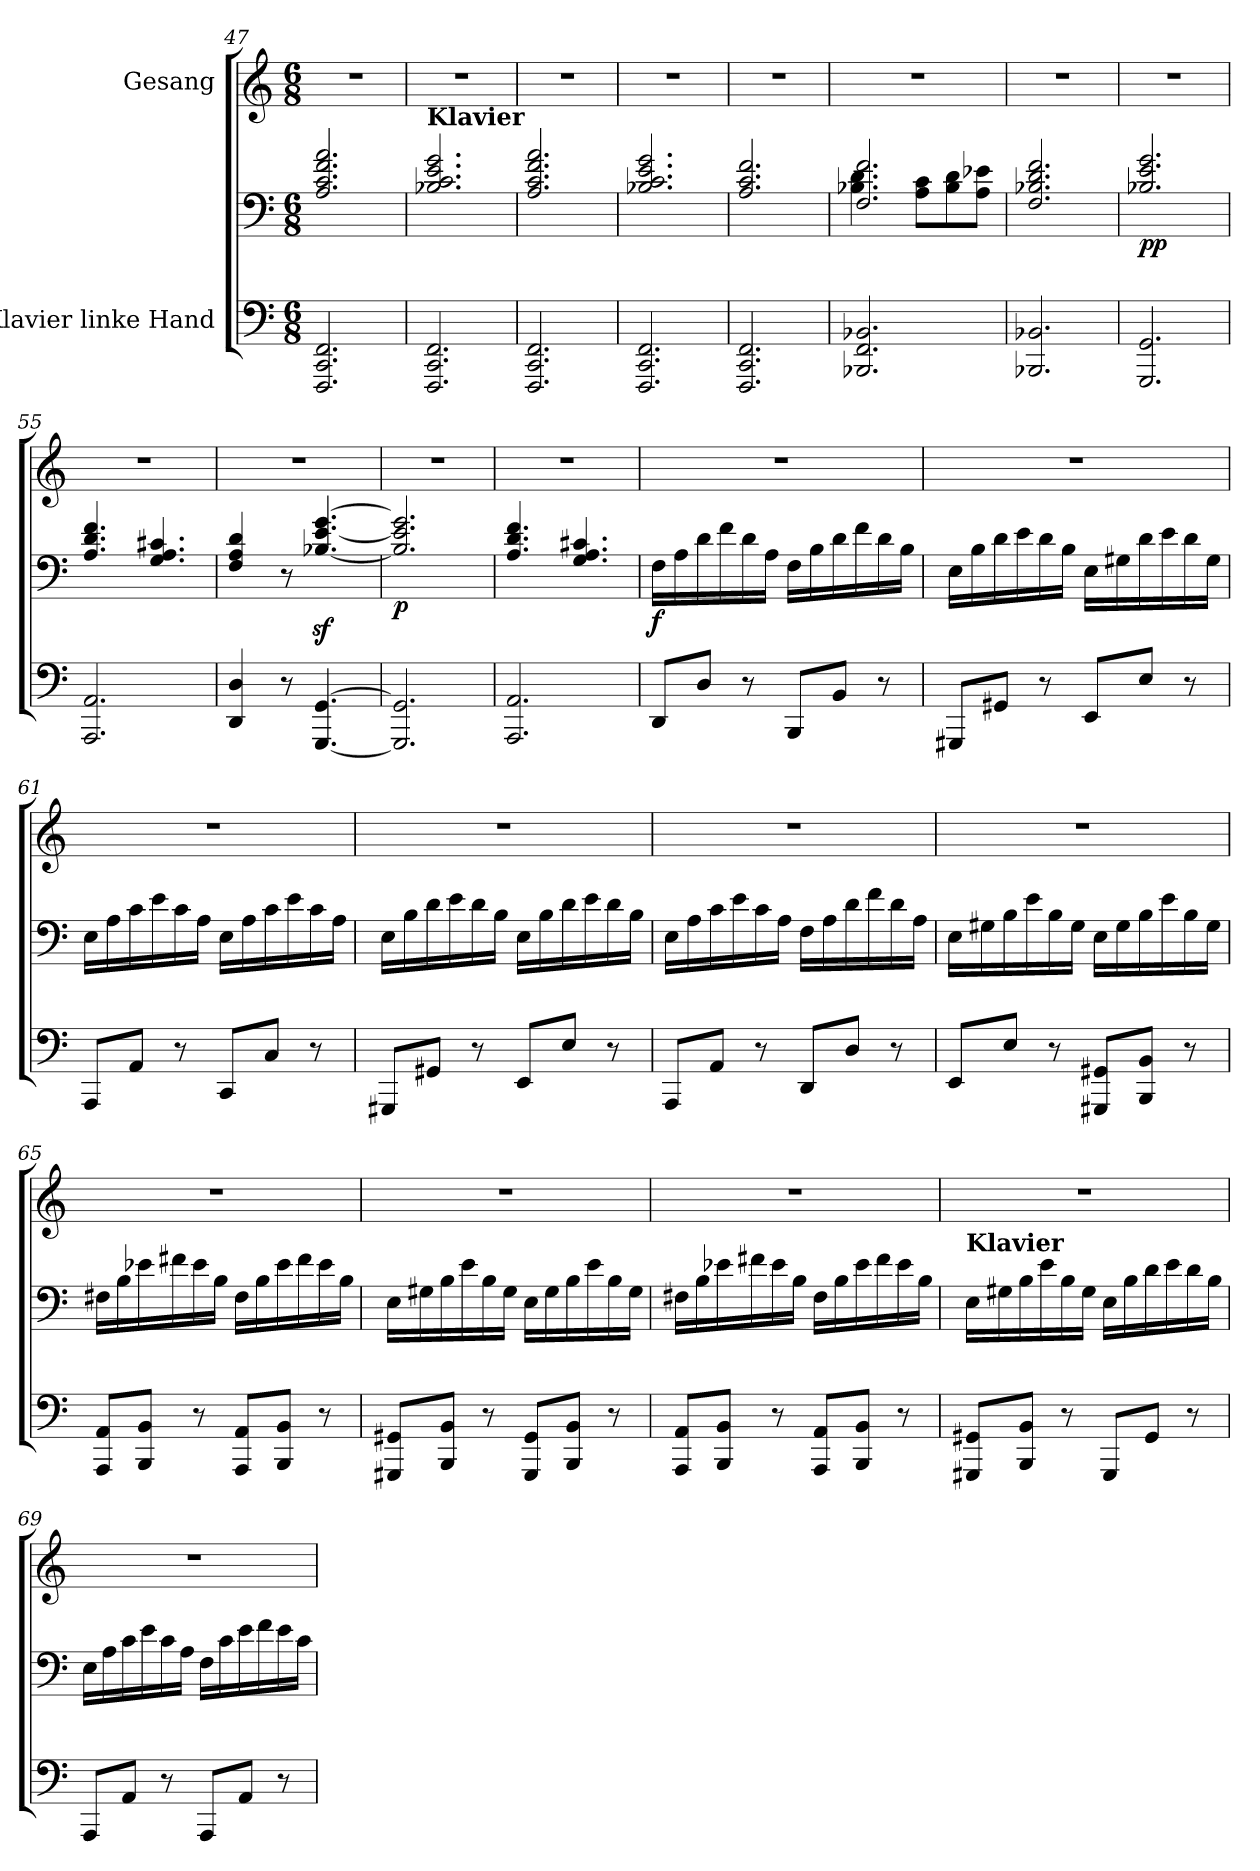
**kern	**kern	**dynam	**kern
*part2	*part2	*part2	*part1
*staff3	*staff2	*staff2/3	*staff1
*I"Klavier linke Hand	*	*	*I"Gesang
*clefF4	*clefF4	*	*clefG2
*k[]	*k[]	*	*k[]
*M6/8	*M6/8	*	*M6/8
=47	=47	=47	=47
2.FFF/ 2.CC/ 2.FF/	2.A/ 2.c/ 2.f/ 2.a/	.	2.r
!!LO:PB:g=z
=48	=48	=48	=48
!	!LO:TX:a:B:t=Klavier	!	!
2.FFF/ 2.CC/ 2.FF/	2.B-X/ 2.c/ 2.e/ 2.g/	.	2.r
=49	=49	=49	=49
2.FFF/ 2.CC/ 2.FF/	2.A/ 2.c/ 2.f/ 2.a/	.	2.r
=50	=50	=50	=50
2.FFF/ 2.CC/ 2.FF/	2.B-X/ 2.c/ 2.e/ 2.g/	.	2.r
=51	=51	=51	=51
2.FFF/ 2.CC/ 2.FF/	2.A/ 2.c/ 2.f/	.	2.r
=52	=52	=52	=52
*	*^	*	*
2.BBB-X/ 2.FF/ 2.BB-X/	2.F/ 2.f/	4.B-X\ 4.d\	.	2.r
.	.	8A\ 8c\L	.	.
.	.	8B-\ 8d\	.	.
.	.	8A\ 8e-X\J	.	.
*	*v	*v	*	*
!!LO:LB:g=z
=53	=53	=53	=53
2.BBB-X/ 2.BB-X/	2.F/ 2.B-X/ 2.d/ 2.f/	.	2.r
=54	=54	=54	=54
!	!	!LO:DY:b	!
2.GGG/ 2.GG/	2.B-X/ 2.e/ 2.g/	pp	2.r
=55	=55	=55	=55
2.AAA/ 2.AA/	4.A/ 4.d/ 4.f/	.	2.r
.	4.G/ 4.A/ 4.c#X/	.	.
=56	=56	=56	=56
4DD/ 4D/	4F/ 4A/ 4d/	.	2.r
8r	8r	.	.
[4.GGG/ [4.GG/	[4.B-X/z< [4.e/z< [4.g/z<	.	.
=57	=57	=57	=57
!	!	!LO:DY:b	!
2.GGG/] 2.GG/]	2.B-/] 2.e/] 2.g/]	p	2.r
=58	=58	=58	=58
2.AAA/ 2.AA/	4.A/ 4.d/ 4.f/	.	2.r
.	4.G/ 4.A/ 4.c#X/	.	.
!!LO:LB:g=z
=59	=59	=59	=59
!	!	!LO:DY:b	!
8DD/L	16F\LL	f	2.r
.	16A\	.	.
8D/J	16d\	.	.
.	16f\	.	.
8r	16d\	.	.
.	16A\JJ	.	.
8BBB/L	16F\LL	.	.
.	16B\	.	.
8BB/J	16d\	.	.
.	16f\	.	.
8r	16d\	.	.
.	16B\JJ	.	.
=60	=60	=60	=60
8GGG#X/L	16E\LL	.	2.r
.	16B\	.	.
8GG#X/J	16d\	.	.
.	16e\	.	.
8r	16d\	.	.
.	16B\JJ	.	.
8EE/L	16E\LL	.	.
.	16G#X\	.	.
8E/J	16d\	.	.
.	16e\	.	.
8r	16d\	.	.
.	16G#\JJ	.	.
!!LO:LB:g=z
=61	=61	=61	=61
8AAA/L	16E\LL	.	2.r
.	16A\	.	.
8AA/J	16c\	.	.
.	16e\	.	.
8r	16c\	.	.
.	16A\JJ	.	.
8CC/L	16E\LL	.	.
.	16A\	.	.
8C/J	16c\	.	.
.	16e\	.	.
8r	16c\	.	.
.	16A\JJ	.	.
!!LO:LB:g=z
=62	=62	=62	=62
8GGG#X/L	16E\LL	.	2.r
.	16B\	.	.
8GG#X/J	16d\	.	.
.	16e\	.	.
8r	16d\	.	.
.	16B\JJ	.	.
8EE/L	16E\LL	.	.
.	16B\	.	.
8E/J	16d\	.	.
.	16e\	.	.
8r	16d\	.	.
.	16B\JJ	.	.
=63	=63	=63	=63
8AAA/L	16E\LL	.	2.r
.	16A\	.	.
8AA/J	16c\	.	.
.	16e\	.	.
8r	16c\	.	.
.	16A\JJ	.	.
8DD/L	16F\LL	.	.
.	16A\	.	.
8D/J	16d\	.	.
.	16f\	.	.
8r	16d\	.	.
.	16A\JJ	.	.
!!LO:PB:g=z
=64	=64	=64	=64
8EE/L	16E\LL	.	2.r
.	16G#X\	.	.
8E/J	16B\	.	.
.	16e\	.	.
8r	16B\	.	.
.	16G#\JJ	.	.
8GGG#X/ 8GG#X/L	16E\LL	.	.
.	16G#\	.	.
8BBB/ 8BB/J	16B\	.	.
.	16e\	.	.
8r	16B\	.	.
.	16G#\JJ	.	.
!!LO:LB:g=z
=65	=65	=65	=65
8AAA/ 8AA/L	16F#X\LL	.	2.r
.	16B\	.	.
8BBB/ 8BB/J	16e-X\	.	.
.	16f#X\	.	.
8r	16e-\	.	.
.	16B\JJ	.	.
8AAA/ 8AA/L	16F#\LL	.	.
.	16B\	.	.
8BBB/ 8BB/J	16e-\	.	.
.	16f#\	.	.
8r	16e-\	.	.
.	16B\JJ	.	.
=66	=66	=66	=66
8GGG#X/ 8GG#X/L	16E\LL	.	2.r
.	16G#X\	.	.
8BBB/ 8BB/J	16B\	.	.
.	16e\	.	.
8r	16B\	.	.
.	16G#\JJ	.	.
8GGG#/ 8GG#/L	16E\LL	.	.
.	16G#\	.	.
8BBB/ 8BB/J	16B\	.	.
.	16e\	.	.
8r	16B\	.	.
.	16G#\JJ	.	.
!!LO:LB:g=z
=67	=67	=67	=67
8AAA/ 8AA/L	16F#X\LL	.	2.r
.	16B\	.	.
8BBB/ 8BB/J	16e-X\	.	.
.	16f#X\	.	.
8r	16e-\	.	.
.	16B\JJ	.	.
8AAA/ 8AA/L	16F#\LL	.	.
.	16B\	.	.
8BBB/ 8BB/J	16e-\	.	.
.	16f#\	.	.
8r	16e-\	.	.
.	16B\JJ	.	.
!!LO:LB:g=z
=68	=68	=68	=68
!	!LO:TX:a:B:t=Klavier	!	!
8GGG#X/ 8GG#X/L	16E\LL	.	2.r
.	16G#X\	.	.
8BBB/ 8BB/J	16B\	.	.
.	16e\	.	.
8r	16B\	.	.
.	16G#\JJ	.	.
8GGG#/L	16E\LL	.	.
.	16B\	.	.
8GG#/J	16d\	.	.
.	16e\	.	.
8r	16d\	.	.
.	16B\JJ	.	.
=69	=69	=69	=69
8AAA/L	16E\LL	.	2.r
.	16A\	.	.
8AA/J	16c\	.	.
.	16e\	.	.
8r	16c\	.	.
.	16A\JJ	.	.
8AAA/L	16F\LL	.	.
.	16c\	.	.
8AA/J	16e\	.	.
.	16f\	.	.
8r	16e\	.	.
.	16c\JJ	.	.
=	=	=	=
*-	*-	*-	*-
